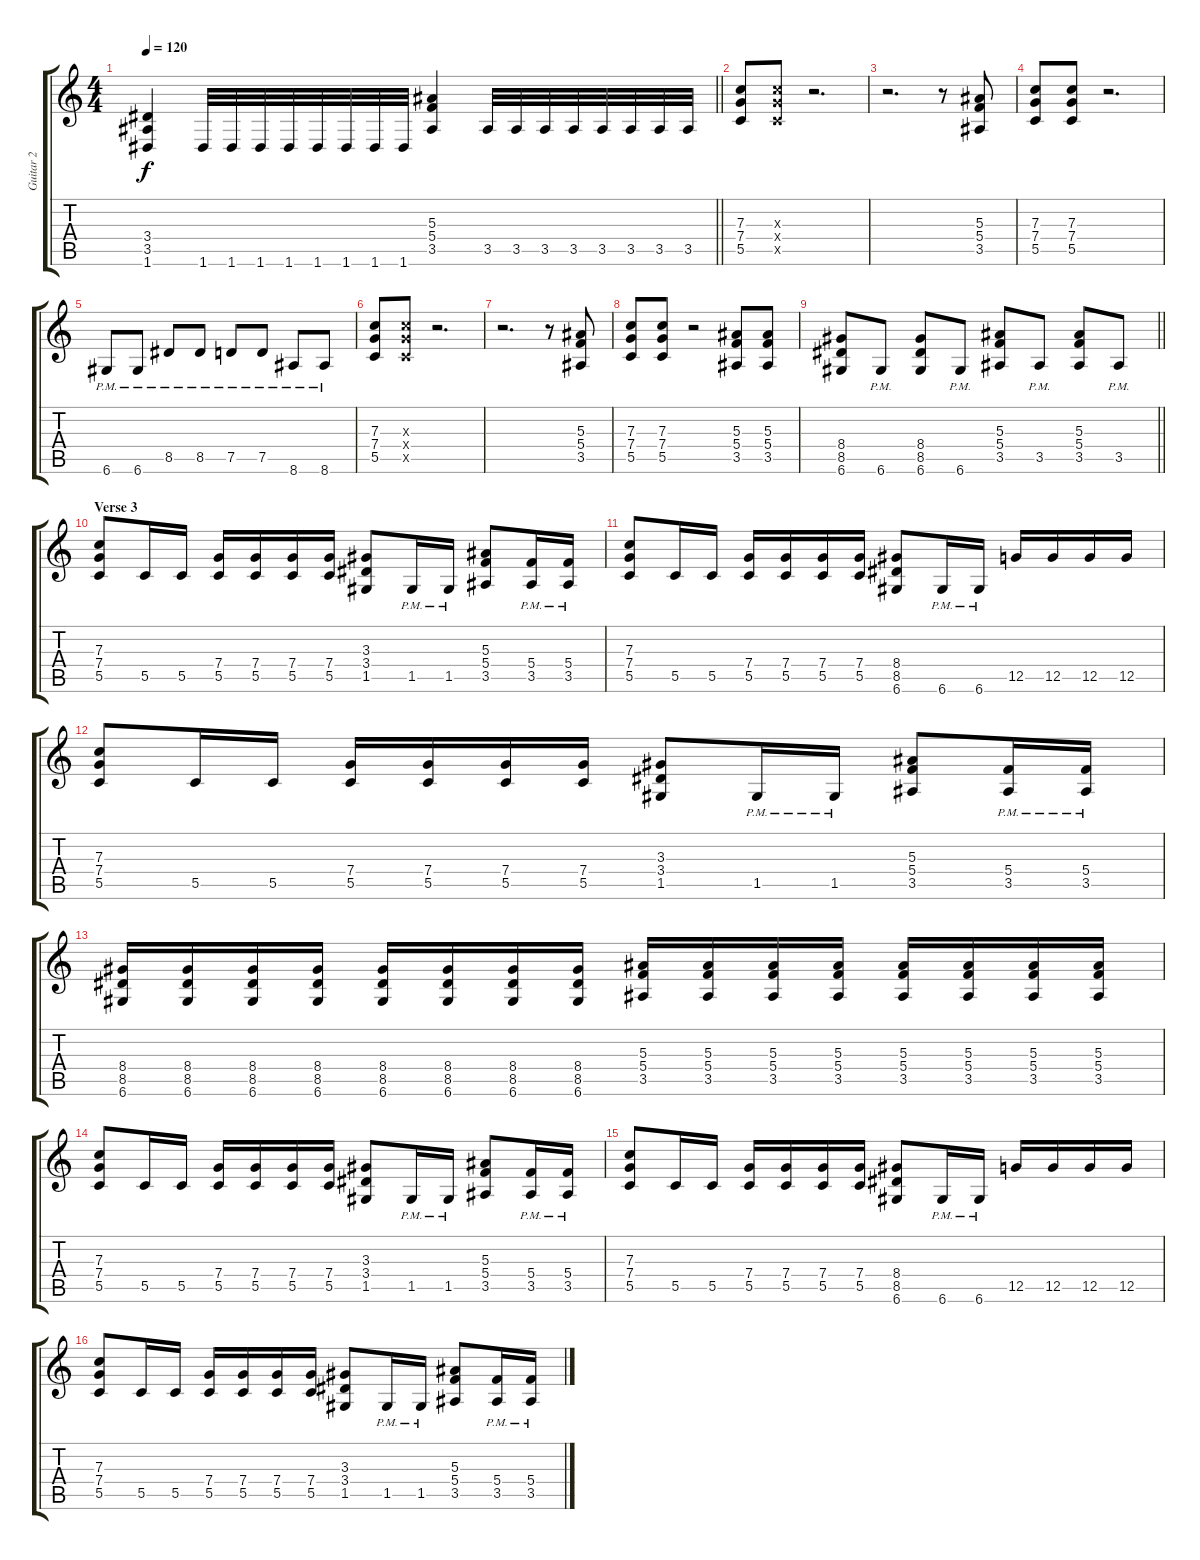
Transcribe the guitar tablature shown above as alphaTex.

\track ("Guitar 2" "Guitar 2") {instrument distortionguitar}
\staff {score tabs}
\tuning (D4 A3 F3 C3 G2 D2) {hide}
\ts (4 4)
\tempo 120
\clef g2
\barLineRight lightlight
\ks c
(3.4 3.5 1.6).4{dy f} 1.6.32 1.6.32 1.6.32 1.6.32 1.6.32 1.6.32 1.6.32 1.6.32 (5.3 5.4 3.5).4 3.5.32 3.5.32 3.5.32 3.5.32 3.5.32 3.5.32 3.5.32 3.5.32 |
\section ("" "")
(7.3 7.4 5.5).8 (7.3{x} 7.4{x} 5.5{x}).8 r.2{d} |
r.2{d} r.8 (5.3 5.4 3.5).8 |
(7.3 7.4 5.5).8 (7.3 7.4 5.5).8 r.2{d} |
6.6{pm}.8 6.6{pm}.8 8.5{pm}.8 8.5{pm}.8 7.5{pm}.8 7.5{pm}.8 8.6{pm}.8 8.6{pm}.8 |
(7.3 7.4 5.5).8 (7.3{x} 7.4{x} 5.5{x}).8 r.2{d} |
r.2{d} r.8 (5.3 5.4 3.5).8 |
(7.3 7.4 5.5).8 (7.3 7.4 5.5).8 r.2 (5.3 5.4 3.5).8 (5.3 5.4 3.5).8 |
\barLineRight lightlight
(8.4 8.5 6.6).8 6.6{pm}.8 (8.4 8.5 6.6).8 6.6{pm}.8 (5.3 5.4 3.5).8 3.5{pm}.8 (5.3 5.4 3.5).8 3.5{pm}.8 |
\section ("" "Verse 3")
(7.3 7.4 5.5).8 5.5.16 5.5.16 (7.4 5.5).16 (7.4 5.5).16 (7.4 5.5).16 (7.4 5.5).16 (3.3 3.4 1.5).8 1.5{pm}.16 1.5{pm}.16 (5.3 5.4 3.5).8 (5.4{pm} 3.5{pm}).16 (5.4{pm} 3.5{pm}).16 |
(7.3 7.4 5.5).8 5.5.16 5.5.16 (7.4 5.5).16 (7.4 5.5).16 (7.4 5.5).16 (7.4 5.5).16 (8.4 8.5 6.6).8 6.6{pm}.16 6.6{pm}.16 12.5.16 12.5.16 12.5.16 12.5.16 |
(7.3 7.4 5.5).8 5.5.16 5.5.16 (7.4 5.5).16 (7.4 5.5).16 (7.4 5.5).16 (7.4 5.5).16 (3.3 3.4 1.5).8 1.5{pm}.16 1.5{pm}.16 (5.3 5.4 3.5).8 (5.4{pm} 3.5{pm}).16 (5.4{pm} 3.5{pm}).16 |
(8.4 8.5 6.6).16 (8.4 8.5 6.6).16 (8.4 8.5 6.6).16 (8.4 8.5 6.6).16 (8.4 8.5 6.6).16 (8.4 8.5 6.6).16 (8.4 8.5 6.6).16 (8.4 8.5 6.6).16 (5.3 5.4 3.5).16 (5.3 5.4 3.5).16 (5.3 5.4 3.5).16 (5.3 5.4 3.5).16 (5.3 5.4 3.5).16 (5.3 5.4 3.5).16 (5.3 5.4 3.5).16 (5.3 5.4 3.5).16 |
(7.3 7.4 5.5).8 5.5.16 5.5.16 (7.4 5.5).16 (7.4 5.5).16 (7.4 5.5).16 (7.4 5.5).16 (3.3 3.4 1.5).8 1.5{pm}.16 1.5{pm}.16 (5.3 5.4 3.5).8 (5.4{pm} 3.5{pm}).16 (5.4{pm} 3.5{pm}).16 |
(7.3 7.4 5.5).8 5.5.16 5.5.16 (7.4 5.5).16 (7.4 5.5).16 (7.4 5.5).16 (7.4 5.5).16 (8.4 8.5 6.6).8 6.6{pm}.16 6.6{pm}.16 12.5.16 12.5.16 12.5.16 12.5.16 |
(7.3 7.4 5.5).8 5.5.16 5.5.16 (7.4 5.5).16 (7.4 5.5).16 (7.4 5.5).16 (7.4 5.5).16 (3.3 3.4 1.5).8 1.5{pm}.16 1.5{pm}.16 (5.3 5.4 3.5).8 (5.4{pm} 3.5{pm}).16 (5.4{pm} 3.5{pm}).16
